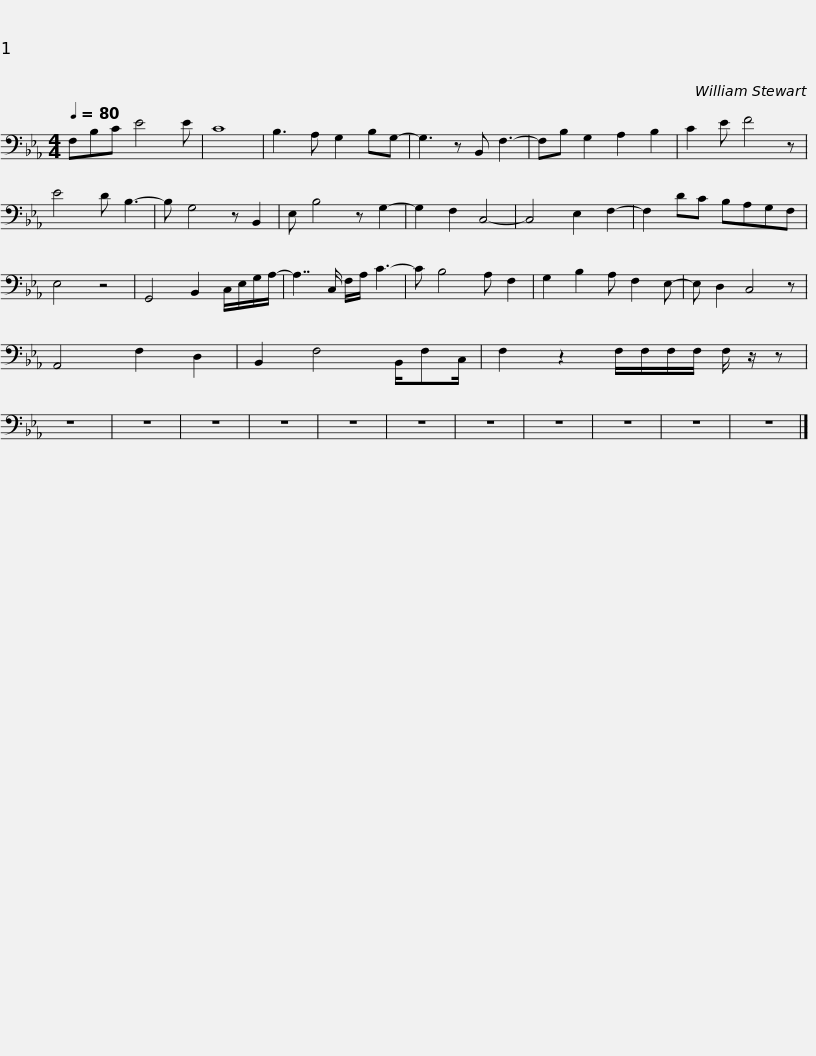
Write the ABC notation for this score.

X:1
L:1/8
Q:1/4=80
M:4/4
I:linebreak $
K:Eb
V:1 bass
V:1
 F,B,C E4 E | C8 | B,3 A, G,2 B,G,- | G,3 z B,, F,3- | F,B, G,2 A,2 B,2 | %5
 C2 E F4 z | E4 D B,3- | B, G,4 z B,,2 | E, B,4 z G,2- |$ G,2 F,2 C,4- | %10
 C,4 E,2 F,2- | F,2 DC B,A,G,F, | E,4 z4 | G,,4 B,,2 C,/E,/G,/A,/- | A,7/2 C,/ F,/A,/ C3- | %15
 C B,4 A, F,2 | G,2 B,2 A, F,2 E,- | E, D,2 C,4 z |$ A,,4 F,2 D,2 | B,,2 F,4 B,,/F,C,/ | %20
 F,2 z2 F,/F,/F,/F,/ F,/ z/ z | z8 | z8 | z8 | z8 | %25
 z8 | z8 | z8 | z8 | z8 | %30
 z8 | z8 |] %32
